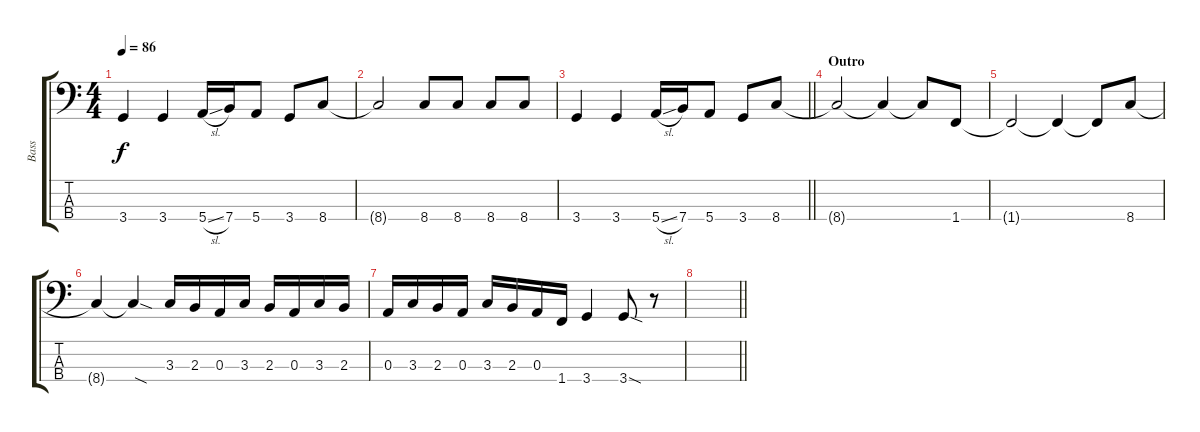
\track ("Bass" "Bass") {instrument electricbassfinger}
\staff {score tabs}
\tuning (G2 D2 A1 E1) {hide}
\ts (4 4)
\tempo 86
\clef f4
\ks c
3.4.4{dy f} 3.4.4 5.4{sl}.16 7.4.16 5.4.8 3.4.8 8.4.8 |
8.4{t}.2 8.4.8 8.4.8 8.4.8 8.4.8 |
\barLineRight lightlight
3.4.4 3.4.4 5.4{sl}.16 7.4.16 5.4.8 3.4.8 8.4.8 |
\section ("" "Outro")
8.4{t}.2 8.4{t}.4 8.4{t}.8 1.4.8 |
1.4{t}.2 1.4{t}.4 1.4{t}.8 8.4.8 |
8.4{t}.4 8.4{sod t}.4 3.3.16 2.3.16 0.3.16 3.3.16 2.3.16 0.3.16 3.3.16 2.3.16 |
0.3.16 3.3.16 2.3.16 0.3.16 3.3.16 2.3.16 0.3.16 1.4.16 3.4.4 3.4{sod}.8 r.8 |
\barLineRight lightlight
